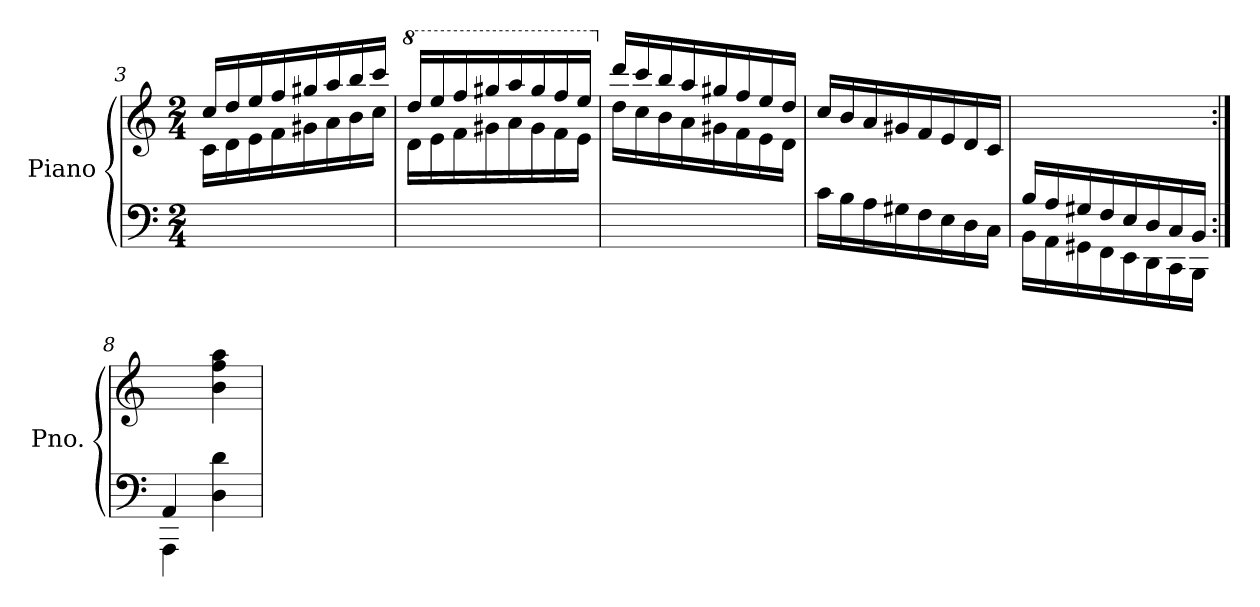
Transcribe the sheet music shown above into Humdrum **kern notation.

**kern	**kern
*part1	*part1
*staff2	*staff1
*I"Piano	*
*I'Pno.	*
*clefF4	*clefG2
*k[]	*k[]
*M2/4	*M2/4
=3	=3
*	*^
2ryy	16cc/LL	16c\LL
.	16dd/	16d\
.	16ee/	16e\
.	16ff/	16f\
.	16gg#X/	16g#X\
.	16aa/	16a\
.	16bb/	16b\
.	16ccc/JJ	16cc\JJ
=4	=4	=4
*	*8va	*
2ryy	16ddd/LL	16dd\LL
.	16eee/	16ee\
.	16fff/	16ff\
.	16ggg#X/	16gg#X\
.	16aaa/	16aa\
.	16ggg#/	16gg#\
.	16fff/	16ff\
.	16eee/JJ	16ee\JJ
=5	=5	=5
*	*X8va	*
2ryy	16ddd/LL	16dd\LL
.	16ccc/	16cc\
.	16bb/	16b\
.	16aa/	16a\
.	16gg#X/	16g#X\
.	16ff/	16f\
.	16ee/	16e\
.	16dd/JJ	16d\JJ
*	*v	*v
!!LO:LB:g=z
=6	=6
16c\LL	16cc/LL
16B\	16b/
16A\	16a/
16G#X\	16g#X/
16F\	16f/
16E\	16e/
16D\	16d/
16C\JJ	16c/JJ
=7	=7
*^	*
16B/LL	16BB\LL	2ryy
16A/	16AA\	.
16G#X/	16GG#X\	.
16F/	16FF\	.
16E/	16EE\	.
16D/	16DD\	.
16C/	16CC\	.
16BB/JJ	16BBB\JJ	.
=8:|!	=8:|!	=8:|!
4AA/	4AAA\	4ryy
4ryy	4D\ 4d\	4b\ 4ff\ 4aa\
*v	*v	*
=	=
*-	*-
